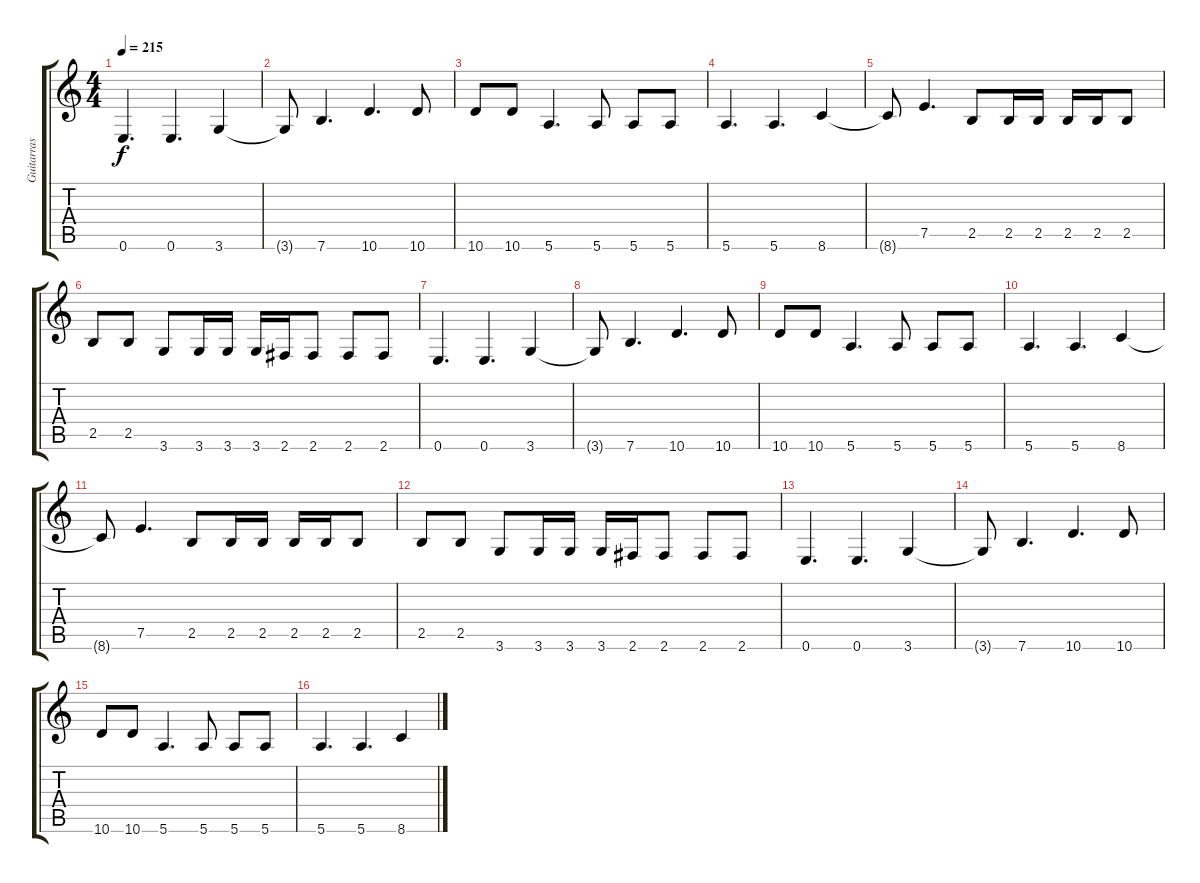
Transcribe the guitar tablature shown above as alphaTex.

\track ("Guitarras" "Guitarras") {instrument distortionguitar}
\staff {score tabs}
\tuning (E4 B3 G3 D3 A2 E2) {hide}
\ts (4 4)
\tempo 215
\clef g2
\ks c
0.6.4{d dy f} 0.6.4{d} 3.6.4 |
3.6{t}.8 7.6.4{d} 10.6.4{d} 10.6.8 |
10.6.8 10.6.8 5.6.4{d} 5.6.8 5.6.8 5.6.8 |
5.6.4{d} 5.6.4{d} 8.6.4 |
8.6{t}.8 7.5.4{d} 2.5.8 2.5.16 2.5.16 2.5.16 2.5.16 2.5.8 |
2.5.8 2.5.8 3.6.8 3.6.16 3.6.16 3.6.16 2.6.16 2.6.8 2.6.8 2.6.8 |
0.6.4{d} 0.6.4{d} 3.6.4 |
3.6{t}.8 7.6.4{d} 10.6.4{d} 10.6.8 |
10.6.8 10.6.8 5.6.4{d} 5.6.8 5.6.8 5.6.8 |
5.6.4{d} 5.6.4{d} 8.6.4 |
8.6{t}.8 7.5.4{d} 2.5.8 2.5.16 2.5.16 2.5.16 2.5.16 2.5.8 |
2.5.8 2.5.8 3.6.8 3.6.16 3.6.16 3.6.16 2.6.16 2.6.8 2.6.8 2.6.8 |
0.6.4{d} 0.6.4{d} 3.6.4 |
3.6{t}.8 7.6.4{d} 10.6.4{d} 10.6.8 |
10.6.8 10.6.8 5.6.4{d} 5.6.8 5.6.8 5.6.8 |
5.6.4{d} 5.6.4{d} 8.6.4
